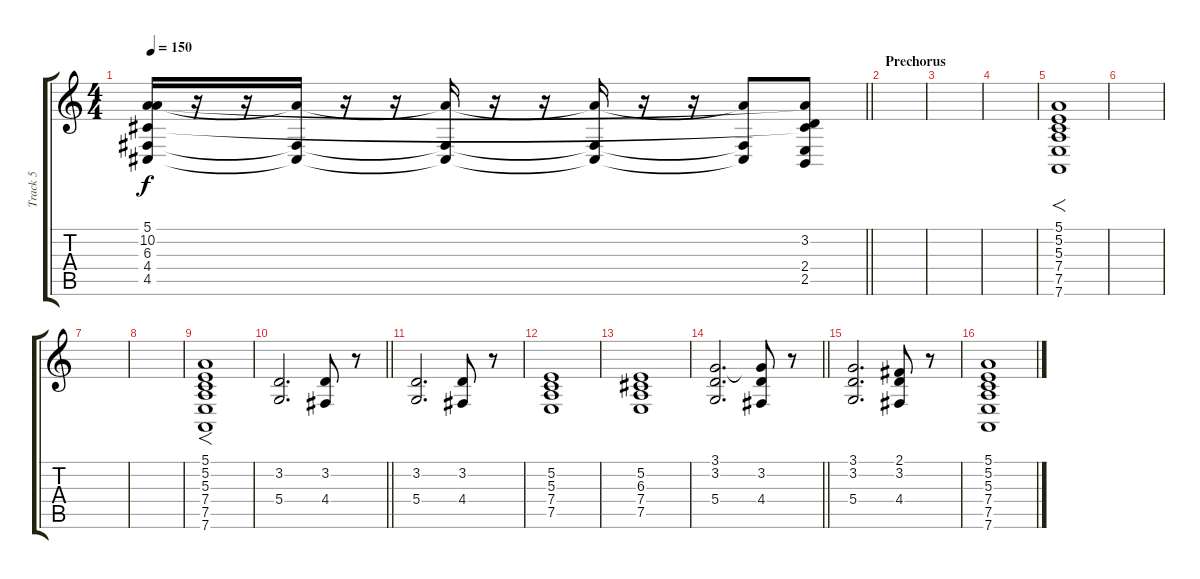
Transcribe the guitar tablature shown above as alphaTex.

\track ("Track 5" "Track 5") {instrument choiraahs}
\staff {score tabs}
\tuning (E4 B3 G3 D3 A2 D2) {hide}
\ts (4 4)
\tempo 150
\clef g2
\barLineRight lightlight
\ks c
(5.1 10.2 6.3 4.4 4.5).16{dy f} r.16 r.16 (10.2{t} 4.4{t} 4.5{t}).16 r.16 r.16 (10.2{t} 4.4{t} 4.5{t}).16 r.16 r.16 (10.2{t} 4.4{t} 4.5{t}).16 r.16 r.16 (10.2{t} 4.4{t} 4.5{t}).8 (5.1{t} 3.2 6.3{t} 2.4 2.5).8 |
\section ("" "Prechorus")
|
|
|
(5.1 5.2 5.3 7.4 7.5 7.6).1{f} |
|
|
|
(5.1 5.2 5.3 7.4 7.5 7.6).1{f} |
\barLineRight lightlight
(3.2 5.4).2{d} (3.2 4.4).8 r.8 |
\section ("" "")
(3.2 5.4).2{d} (3.2 4.4).8 r.8 |
(5.2 5.3 7.4 7.5).1 |
(5.2 6.3 7.4 7.5).1 |
\barLineRight lightlight
(3.1 3.2 5.4).2{d} (3.1{t} 3.2 4.4).8 r.8 |
(3.1 3.2 5.4).2{d} (2.1 3.2 4.4).8 r.8 |
(5.1 5.2 5.3 7.4 7.5 7.6).1
